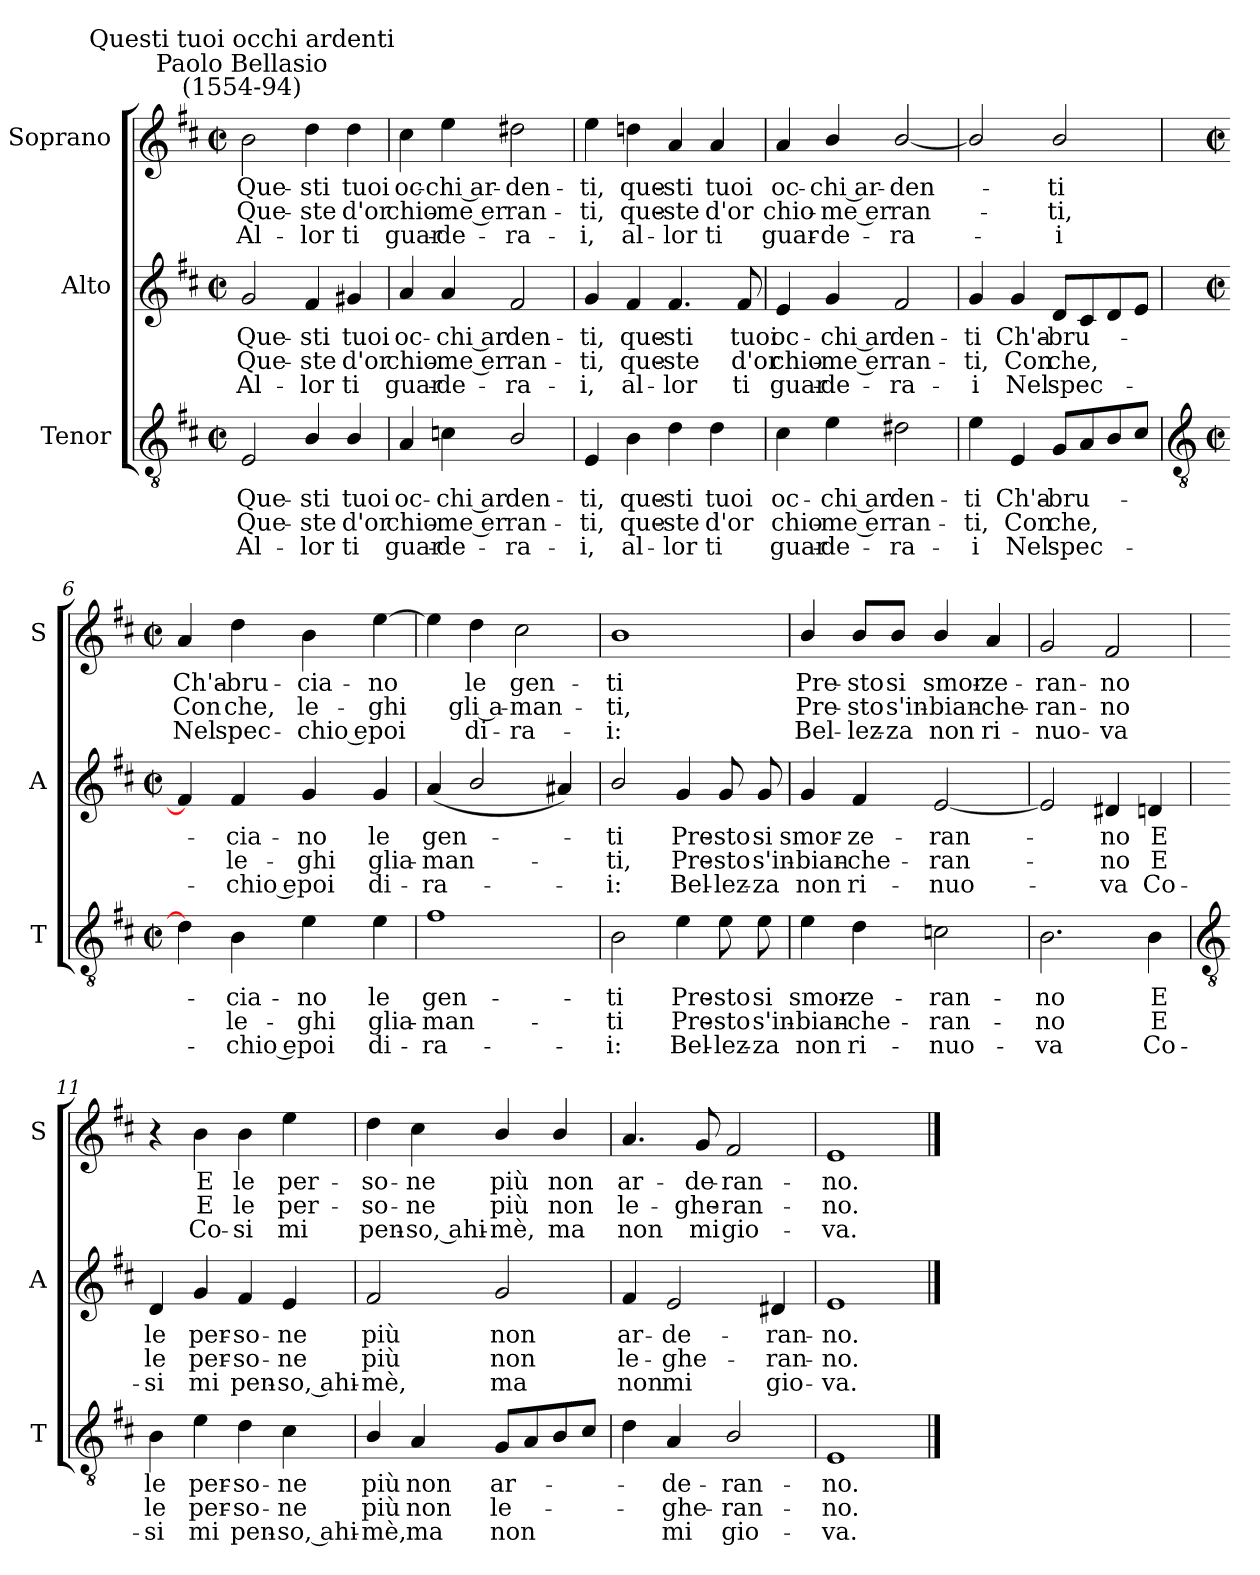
**kern	**text	**text	**text	**kern	**text	**text	**text	**kern	**text	**text	**text
*part3	*part3	*part3	*part3	*part2	*part2	*part2	*part2	*part1	*part1	*part1	*part1
*staff3	*staff3	*staff3	*staff3	*staff2	*staff2	*staff2	*staff2	*staff1	*staff1	*staff1	*staff1
*I"Tenor	*	*	*	*I"Alto	*	*	*	*I"Soprano	*	*	*
*I'T	*	*	*	*I'A	*	*	*	*I'S	*	*	*
*clefGv2	*	*	*	*clefG2	*	*	*	*clefG2	*	*	*
*k[f#c#]	*	*	*	*k[f#c#]	*	*	*	*k[f#c#]	*	*	*
*D:	*	*	*	*D:	*	*	*	*D:	*	*	*
*M2/2	*	*	*	*M2/2	*	*	*	*M2/2	*	*	*
*met(c|)	*	*	*	*met(c|)	*	*	*	*met(c|)	*	*	*
=1	=1	=1	=1	=1	=1	=1	=1	=1	=1	=1	=1
!	!	!	!	!	!	!	!	!LO:TX:a:cj:t=Paolo Bellasio\n(1554-94)	!	!	!
!	!	!	!	!	!	!	!	!LO:TX:a:cj:t=Questi tuoi occhi ardenti	!	!	!
!	!LO:LY:b	!LO:LY:b	!LO:LY:b	!	!LO:LY:b	!LO:LY:b	!LO:LY:b	!	!LO:LY:b	!LO:LY:b	!LO:LY:b
2E	Que-	-Que-	-Al-	2g	Que-	-Que-	-Al-	2b	Que-	-Que-	-Al-
!	!LO:LY:b	!LO:LY:b	!LO:LY:b	!	!LO:LY:b	!LO:LY:b	!LO:LY:b	!	!LO:LY:b	!LO:LY:b	!LO:LY:b
4B/	-sti	ste	lor	4f#	-sti	ste	lor	4dd	-sti	ste	lor
!	!LO:LY:b	!LO:LY:b	!LO:LY:b	!	!LO:LY:b	!LO:LY:b	!LO:LY:b	!	!LO:LY:b	!LO:LY:b	!LO:LY:b
4B/	tuoi	d'or	ti	4g#X	tuoi	d'or	ti	4dd	tuoi	d'or	ti
=2	=2	=2	=2	=2	=2	=2	=2	=2	=2	=2	=2
!	!LO:LY:b	!LO:LY:b	!LO:LY:b	!	!LO:LY:b	!LO:LY:b	!LO:LY:b	!	!LO:LY:b	!LO:LY:b	!LO:LY:b
4A	oc-	-chio-	-guar-	4a	oc-	-chio-	-guar-	4cc#	oc-	-chio-	-guar-
!	!LO:LY:b	!LO:LY:b	!LO:LY:b	!	!LO:LY:b	!LO:LY:b	!LO:LY:b	!	!LO:LY:b	!LO:LY:b	!LO:LY:b
4cn	-chi ar-	-me er-	-de-	4a	-chi ar-	-me er-	-de-	4ee	-chi ar-	-me er-	-de-
!	!LO:LY:b	!LO:LY:b	!LO:LY:b	!	!LO:LY:b	!LO:LY:b	!LO:LY:b	!	!LO:LY:b	!LO:LY:b	!LO:LY:b
2B/	-den-	-ran-	-ra-	2f#	-den-	-ran-	-ra-	2dd#X	-den-	-ran-	-ra-
=3	=3	=3	=3	=3	=3	=3	=3	=3	=3	=3	=3
!	!LO:LY:b	!LO:LY:b	!LO:LY:b	!	!LO:LY:b	!LO:LY:b	!LO:LY:b	!	!LO:LY:b	!LO:LY:b	!LO:LY:b
4E	-ti,	ti,	i,	4g	-ti,	ti,	i,	4ee	-ti,	ti,	i,
!	!LO:LY:b	!LO:LY:b	!LO:LY:b	!	!LO:LY:b	!LO:LY:b	!LO:LY:b	!	!LO:LY:b	!LO:LY:b	!LO:LY:b
4B	que-	-que-	-al-	4f#	que-	-que-	-al-	4ddn	que-	-que-	-al-
!	!LO:LY:b	!LO:LY:b	!LO:LY:b	!	!LO:LY:b	!LO:LY:b	!LO:LY:b	!	!LO:LY:b	!LO:LY:b	!LO:LY:b
4d	-sti	ste	lor	4.f#	-sti	ste	lor	4a	-sti	ste	lor
!	!LO:LY:b	!LO:LY:b	!LO:LY:b	!	!	!	!	!	!LO:LY:b	!LO:LY:b	!LO:LY:b
4d	tuoi	d'or	ti	.	.	.	.	4a	tuoi	d'or	ti
!	!	!	!	!	!LO:LY:b	!LO:LY:b	!LO:LY:b	!	!	!	!
.	.	.	.	8f#	tuoi	d'or	ti	.	.	.	.
=4	=4	=4	=4	=4	=4	=4	=4	=4	=4	=4	=4
!	!LO:LY:b	!LO:LY:b	!LO:LY:b	!	!LO:LY:b	!LO:LY:b	!LO:LY:b	!	!LO:LY:b	!LO:LY:b	!LO:LY:b
4c#	oc-	-chio-	-guar-	4e	oc-	-chio-	-guar-	4a	oc-	-chio-	-guar-
!	!LO:LY:b	!LO:LY:b	!LO:LY:b	!	!LO:LY:b	!LO:LY:b	!LO:LY:b	!	!LO:LY:b	!LO:LY:b	!LO:LY:b
4e	-chi ar-	-me er-	-de-	4g	-chi ar-	-me er-	-de-	4b/	-chi ar-	-me er-	-de-
!	!LO:LY:b	!LO:LY:b	!LO:LY:b	!	!LO:LY:b	!LO:LY:b	!LO:LY:b	!	!LO:LY:b	!LO:LY:b	!LO:LY:b
2d#X	-den-	-ran-	-ra-	2f#	-den-	-ran-	-ra-	[2b/	-den-	ran-	ra-
=5	=5	=5	=5	=5	=5	=5	=5	=5	=5	=5	=5
!	!LO:LY:b	!LO:LY:b	!LO:LY:b	!	!LO:LY:b	!LO:LY:b	!LO:LY:b	!	!	!	!
4e	-ti	ti,	i	4g	-ti	ti,	i	2b/]	.	.	.
!	!LO:LY:b	!LO:LY:b	!LO:LY:b	!	!LO:LY:b	!LO:LY:b	!LO:LY:b	!	!	!	!
4E	Ch'a-	-Con	Nel	4g	Ch'a-	-Con	Nel	.	.	.	.
!	!LO:LY:b	!LO:LY:b	!LO:LY:b	!	!LO:LY:b	!LO:LY:b	!LO:LY:b	!	!LO:LY:b	!LO:LY:b	!LO:LY:b
8GL	bru-	che,	spec-	(<8dL	bru-	che,	spec-	2b/	ti	ti,	i
8A	.	.	.	8c#	.	.	.	.	.	.	.
8B	.	.	.	8d	.	.	.	.	.	.	.
8c#J	.	.	.	8eJ	.	.	.	.	.	.	.
!!LO:LB:g=z
=6	=6	=6	=6	=6	=6	=6	=6	=6	=6	=6	=6
*clefGv2	*	*	*	*	*	*	*	*	*	*	*
*M2/2	*	*	*	*M2/2	*	*	*	*M2/2	*	*	*
*met(c|)	*	*	*	*met(c|)	*	*	*	*met(c|)	*	*	*
!	!	!	!	!	!	!	!	!	!LO:LY:b	!LO:LY:b	!LO:LY:b
4d]	.	.	.	4f#]	.	.	.	4a	Ch'a-	-Con	Nel
!	!LO:LY:b	!LO:LY:b	!LO:LY:b	!	!LO:LY:b	!LO:LY:b	!LO:LY:b	!	!LO:LY:b	!LO:LY:b	!LO:LY:b
4B	cia-	-le-	-chio e	4f#	cia-	-le-	-chio e	4dd	bru-	-che,	spec-
!	!LO:LY:b	!LO:LY:b	!LO:LY:b	!	!LO:LY:b	!LO:LY:b	!LO:LY:b	!	!LO:LY:b	!LO:LY:b	!LO:LY:b
4e	no	ghi	poi	4g	no	ghi	poi	4b	-cia-	-le-	-chio e
!	!LO:LY:b	!LO:LY:b	!LO:LY:b	!	!LO:LY:b	!LO:LY:b	!LO:LY:b	!	!LO:LY:b	!LO:LY:b	!LO:LY:b
4e	le	glia-	-di-	4g	le	glia-	-di-	[4ee	no	ghi	poi
=7	=7	=7	=7	=7	=7	=7	=7	=7	=7	=7	=7
!	!LO:LY:b	!LO:LY:b	!LO:LY:b	!	!LO:LY:b	!LO:LY:b	!LO:LY:b	!	!	!	!
1f#	-gen-	-man-	-ra-	(<4a	-gen-	man-	ra-	4ee]	.	.	.
!	!	!	!	!	!	!	!	!	!LO:LY:b	!LO:LY:b	!LO:LY:b
.	.	.	.	2b/	.	.	.	4dd	le	gli a-	-di-
!	!	!	!	!	!	!	!	!	!LO:LY:b	!LO:LY:b	!LO:LY:b
.	.	.	.	.	.	.	.	2cc#	-gen-	-man-	-ra-
.	.	.	.	4a#X)	.	.	.	.	.	.	.
=8	=8	=8	=8	=8	=8	=8	=8	=8	=8	=8	=8
!	!LO:LY:b	!LO:LY:b	!LO:LY:b	!	!LO:LY:b	!LO:LY:b	!LO:LY:b	!	!LO:LY:b	!LO:LY:b	!LO:LY:b
2B	-ti	ti	i:	2b/	ti	ti,	i:	1b	-ti	ti,	i:
!	!LO:LY:b	!LO:LY:b	!LO:LY:b	!	!LO:LY:b	!LO:LY:b	!LO:LY:b	!	!	!	!
4e	Pre-	-Pre-	-Bel-	4g	Pre-	-Pre-	-Bel-	.	.	.	.
!	!LO:LY:b	!LO:LY:b	!LO:LY:b	!	!LO:LY:b	!LO:LY:b	!LO:LY:b	!	!	!	!
8e	-sto	sto	lez-	8g	-sto	sto	lez-	.	.	.	.
!	!LO:LY:b	!LO:LY:b	!LO:LY:b	!	!LO:LY:b	!LO:LY:b	!LO:LY:b	!	!	!	!
8e	-si	s'in-	-za	8g	-si	s'in-	-za	.	.	.	.
=9	=9	=9	=9	=9	=9	=9	=9	=9	=9	=9	=9
!	!LO:LY:b	!LO:LY:b	!LO:LY:b	!	!LO:LY:b	!LO:LY:b	!LO:LY:b	!	!LO:LY:b	!LO:LY:b	!LO:LY:b
4e	smor-	-bian-	-non	4g	smor-	-bian-	-non	4b/	Pre-	-Pre-	-Bel-
!	!LO:LY:b	!LO:LY:b	!LO:LY:b	!	!LO:LY:b	!LO:LY:b	!LO:LY:b	!	!LO:LY:b	!LO:LY:b	!LO:LY:b
4d	ze-	-che-	-ri-	4f#	ze-	-che-	-ri-	8b/L	-sto	sto	lez-
!	!	!	!	!	!	!	!	!	!LO:LY:b	!LO:LY:b	!LO:LY:b
.	.	.	.	.	.	.	.	8b/J	-si	s'in-	-za
!	!LO:LY:b	!LO:LY:b	!LO:LY:b	!	!LO:LY:b	!LO:LY:b	!LO:LY:b	!	!LO:LY:b	!LO:LY:b	!LO:LY:b
2cn	-ran-	-ran-	-nuo-	[2e	-ran-	ran-	nuo-	4b/	smor-	-bian-	-non
!	!	!	!	!	!	!	!	!	!LO:LY:b	!LO:LY:b	!LO:LY:b
.	.	.	.	.	.	.	.	4a	ze-	-che-	-ri-
=10	=10	=10	=10	=10	=10	=10	=10	=10	=10	=10	=10
!	!LO:LY:b	!LO:LY:b	!LO:LY:b	!	!	!	!	!	!LO:LY:b	!LO:LY:b	!LO:LY:b
2.B	-no	no	va	2e]	.	.	.	2g	-ran-	-ran-	-nuo-
!	!	!	!	!	!LO:LY:b	!LO:LY:b	!LO:LY:b	!	!LO:LY:b	!LO:LY:b	!LO:LY:b
.	.	.	.	4d#X	no	no	va	2f#	-no	no	va
!	!LO:LY:b	!LO:LY:b	!LO:LY:b	!	!LO:LY:b	!LO:LY:b	!LO:LY:b	!	!	!	!
4B	E	E	Co-	4dn	E	E	Co-	.	.	.	.
!!LO:LB:g=z
=11	=11	=11	=11	=11	=11	=11	=11	=11	=11	=11	=11
*clefGv2	*	*	*	*	*	*	*	*	*	*	*
!	!LO:LY:b	!LO:LY:b	!LO:LY:b	!	!LO:LY:b	!LO:LY:b	!LO:LY:b	!	!	!	!
4B	-le	le	si	4d	-le	le	si	4r	.	.	.
!	!LO:LY:b	!LO:LY:b	!LO:LY:b	!	!LO:LY:b	!LO:LY:b	!LO:LY:b	!	!LO:LY:b	!LO:LY:b	!LO:LY:b
4e	per-	-per-	-mi	4g	per-	-per-	-mi	4b	E	E	Co-
!	!LO:LY:b	!LO:LY:b	!LO:LY:b	!	!LO:LY:b	!LO:LY:b	!LO:LY:b	!	!LO:LY:b	!LO:LY:b	!LO:LY:b
4d	so-	-so-	-pen-	4f#	so-	-so-	-pen-	4b	-le	le	si
!	!LO:LY:b	!LO:LY:b	!LO:LY:b	!	!LO:LY:b	!LO:LY:b	!LO:LY:b	!	!LO:LY:b	!LO:LY:b	!LO:LY:b
4c#	-ne	ne	so, ahi-	4e	-ne	ne	so, ahi-	4ee	per-	-per-	-mi
=12	=12	=12	=12	=12	=12	=12	=12	=12	=12	=12	=12
!	!LO:LY:b	!LO:LY:b	!LO:LY:b	!	!LO:LY:b	!LO:LY:b	!LO:LY:b	!	!LO:LY:b	!LO:LY:b	!LO:LY:b
4B/	-più	più	mè,	2f#	-più	più	mè,	4dd	so-	-so-	-pen-
!	!LO:LY:b	!LO:LY:b	!LO:LY:b	!	!	!	!	!	!LO:LY:b	!LO:LY:b	!LO:LY:b
4A	non	non	ma	.	.	.	.	4cc#	-ne	ne	so, ahi-
!	!LO:LY:b	!LO:LY:b	!LO:LY:b	!	!LO:LY:b	!LO:LY:b	!LO:LY:b	!	!LO:LY:b	!LO:LY:b	!LO:LY:b
8GL	ar-	le-	non	2g	non	non	ma	4b/	-più	più	mè,
8A	.	.	.	.	.	.	.	.	.	.	.
!	!	!	!	!	!	!	!	!	!LO:LY:b	!LO:LY:b	!LO:LY:b
8B	.	.	.	.	.	.	.	4b/	non	non	ma
8c#J	.	.	.	.	.	.	.	.	.	.	.
=13	=13	=13	=13	=13	=13	=13	=13	=13	=13	=13	=13
!	!	!	!	!	!LO:LY:b	!LO:LY:b	!LO:LY:b	!	!LO:LY:b	!LO:LY:b	!LO:LY:b
4d)	.	.	.	4f#	ar-	-le-	-non	4.a	ar-	-le-	-non
!	!LO:LY:b	!LO:LY:b	!LO:LY:b	!	!LO:LY:b	!LO:LY:b	!LO:LY:b	!	!	!	!
4A	de-	-ghe-	-mi	2e	de-	-ghe-	-mi	.	.	.	.
!	!	!	!	!	!	!	!	!	!LO:LY:b	!LO:LY:b	!LO:LY:b
.	.	.	.	.	.	.	.	8g	de-	-ghe-	-mi
!	!LO:LY:b	!LO:LY:b	!LO:LY:b	!	!	!	!	!	!LO:LY:b	!LO:LY:b	!LO:LY:b
2B/	ran-	-ran-	-gio-	.	.	.	.	2f#	ran-	-ran-	-gio-
!	!	!	!	!	!LO:LY:b	!LO:LY:b	!LO:LY:b	!	!	!	!
.	.	.	.	4d#X	ran-	-ran-	-gio-	.	.	.	.
=14	=14	=14	=14	=14	=14	=14	=14	=14	=14	=14	=14
!	!LO:LY:b	!LO:LY:b	!LO:LY:b	!	!LO:LY:b	!LO:LY:b	!LO:LY:b	!	!LO:LY:b	!LO:LY:b	!LO:LY:b
1E	-no.	no.	va.	1e	-no.	no.	va.	1e	-no.	no.	va.
==	==	==	==	==	==	==	==	==	==	==	==
*-	*-	*-	*-	*-	*-	*-	*-	*-	*-	*-	*-
